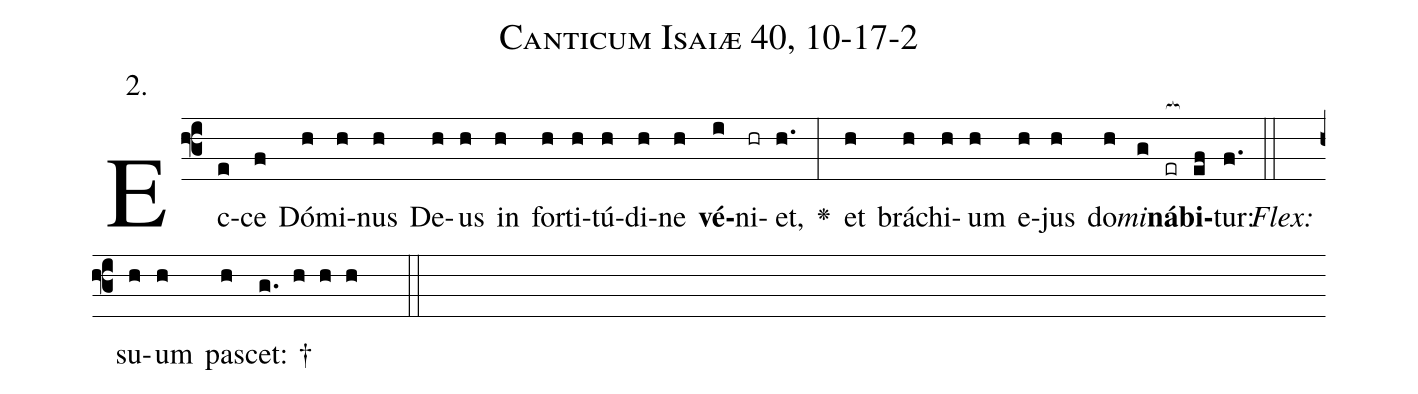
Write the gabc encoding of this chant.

name: Canticum Isaiæ 40, 10-17-2;
annotation: 2.;
%%
(f3)Ec(e)ce(f) Dó(h)mi(h)nus(h) De(h)us(h) in(h) for(h)ti(h)tú(h)di(h)ne(h) <b>vé</b>(i)ni(hr)et,(h.) <v>\greheightstar</v>(:) et(h) brá(h)chi(h)um(h) e(h)jus(h) do(h)<i>mi</i>(g)<b>ná</b>(er[ocb:1{])<b>bi</b>(ef[ocb:0}])tur:(f.) (::)
<i>Flex:</i>()  su(h)um(h) pa(h)scet: †(g. h h h  ::)

%E(h) u(h) o(h) u(g) a(ef) e.(f.) (::)
